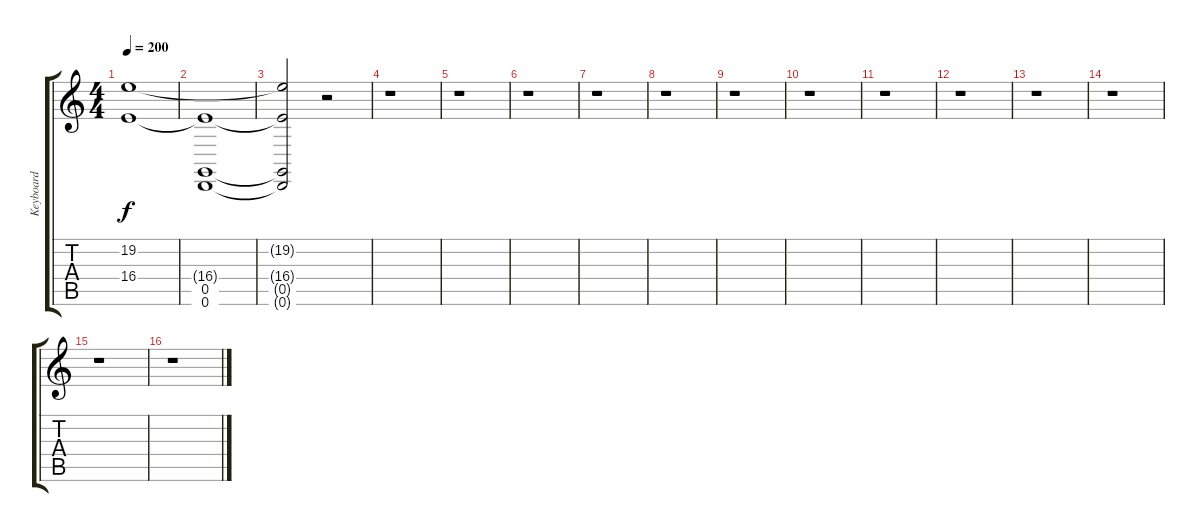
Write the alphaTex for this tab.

\track ("Keyboard" "Keyboard") {instrument choiraahs}
\staff {score tabs}
\tuning (D4 A3 F3 C3 G2 D2) {hide}
\ts (4 4)
\tempo 200
\clef g2
\ks c
(19.2 16.4).1{dy f instrument choiraahs} |
(16.4{t} 0.5 0.6).1 |
(19.2{t} 16.4{t} 0.5{t} 0.6{t}).2 r.2 |
r.1 |
r.1 |
r.1 |
r.1 |
r.1 |
r.1 |
r.1 |
r.1 |
r.1 |
r.1 |
r.1 |
r.1 |
r.1
